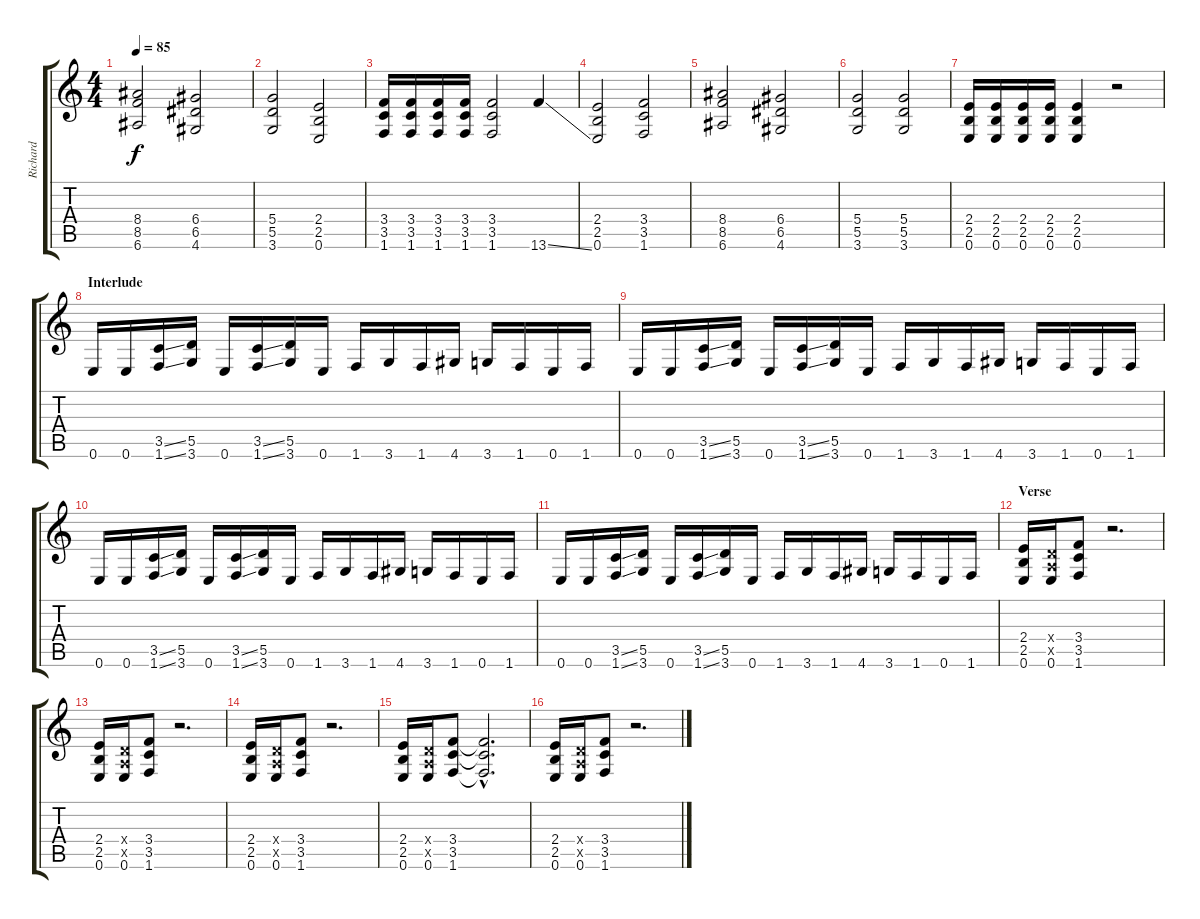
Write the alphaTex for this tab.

\track ("Richard" "Richard") {instrument distortionguitar}
\staff {score tabs}
\tuning (E4 B3 G3 D3 A2 E2) {hide}
\ts (4 4)
\tempo 85
\clef g2
\ks c
(8.4 8.5 6.6).2{dy f} (6.4 6.5 4.6).2 |
(5.4 5.5 3.6).2 (2.4 2.5 0.6).2 |
(3.4 3.5 1.6).16 (3.4 3.5 1.6).16 (3.4 3.5 1.6).16 (3.4 3.5 1.6).16 (3.4 3.5 1.6).2 13.6{ss}.4 |
(2.4 2.5 0.6).2 (3.4 3.5 1.6).2 |
(8.4 8.5 6.6).2 (6.4 6.5 4.6).2 |
(5.4 5.5 3.6).2 (5.4 5.5 3.6).2 |
(2.4 2.5 0.6).16 (2.4 2.5 0.6).16 (2.4 2.5 0.6).16 (2.4 2.5 0.6).16 (2.4 2.5 0.6).4 r.2 |
\section ("" "Interlude")
0.6.16 0.6.16 (3.5{ss} 1.6{ss}).16 (5.5 3.6).16 0.6.16 (3.5{ss} 1.6{ss}).16 (5.5 3.6).16 0.6.16 1.6.16 3.6.16 1.6.16 4.6.16 3.6.16 1.6.16 0.6.16 1.6.16 |
0.6.16 0.6.16 (3.5{ss} 1.6{ss}).16 (5.5 3.6).16 0.6.16 (3.5{ss} 1.6{ss}).16 (5.5 3.6).16 0.6.16 1.6.16 3.6.16 1.6.16 4.6.16 3.6.16 1.6.16 0.6.16 1.6.16 |
0.6.16 0.6.16 (3.5{ss} 1.6{ss}).16 (5.5 3.6).16 0.6.16 (3.5{ss} 1.6{ss}).16 (5.5 3.6).16 0.6.16 1.6.16 3.6.16 1.6.16 4.6.16 3.6.16 1.6.16 0.6.16 1.6.16 |
0.6.16 0.6.16 (3.5{ss} 1.6{ss}).16 (5.5 3.6).16 0.6.16 (3.5{ss} 1.6{ss}).16 (5.5 3.6).16 0.6.16 1.6.16 3.6.16 1.6.16 4.6.16 3.6.16 1.6.16 0.6.16 1.6.16 |
\section ("" "Verse")
(2.4 2.5 0.6).16 (0.4{x} 0.5{x} 0.6).16 (3.4 3.5 1.6).8 r.2{d} |
(2.4 2.5 0.6).16 (0.4{x} 0.5{x} 0.6).16 (3.4 3.5 1.6).8 r.2{d} |
(2.4 2.5 0.6).16 (0.4{x} 0.5{x} 0.6).16 (3.4 3.5 1.6).8 r.2{d} |
(2.4 2.5 0.6).16 (0.4{x} 0.5{x} 0.6).16 (3.4 3.5 1.6).8 (3.4{hac t} 3.5{hac t} 1.6{hac t}).2{d} |
(2.4 2.5 0.6).16 (0.4{x} 0.5{x} 0.6).16 (3.4 3.5 1.6).8 r.2{d}
